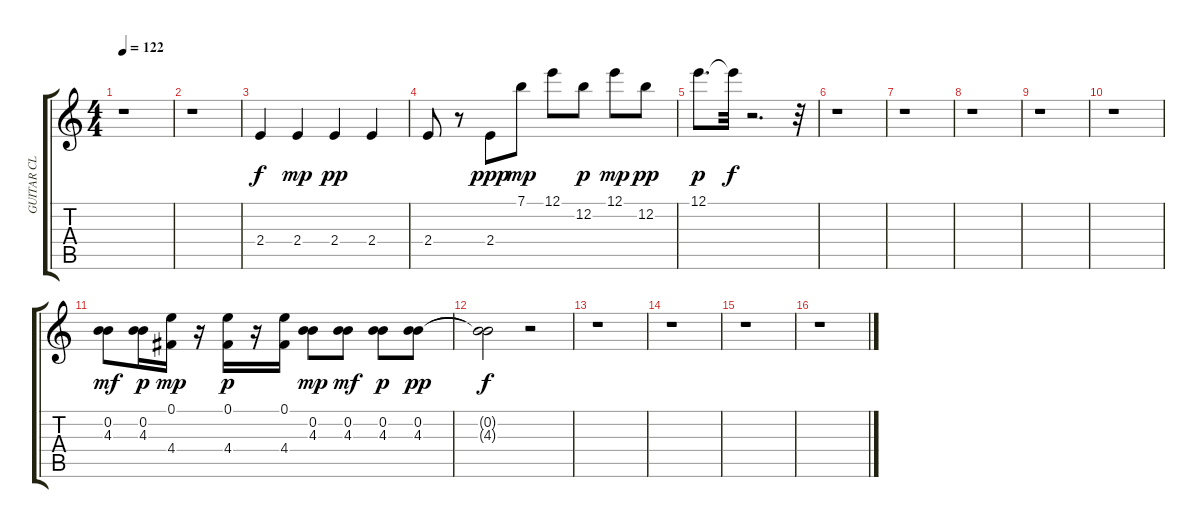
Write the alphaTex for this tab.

\track ("GUITAR CL" "GUITAR CL") {instrument slapbass2}
\staff {score tabs}
\tuning (E4 B3 G3 D3 A2 E2) {hide}
\ts (4 4)
\tempo 122
\clef g2
\ks c
r.1{dy f instrument slapbass2} |
r.1 |
2.4.4{balance 0} 2.4.4{dy mp balance 16} 2.4.4{dy pp balance 0} 2.4.4{balance 16} |
2.4.8{balance 0} r.8 2.4.8{dy ppp balance 16} 7.1.8{dy mp} 12.1.8 12.2.8{dy p balance 0} 12.1.8{dy mp} 12.2.8{dy pp balance 16} |
12.1.8{d dy p} 12.1{t}.32{dy f} r.2{d} r.32 |
r.1 |
r.1 |
r.1 |
r.1 |
r.1 |
(0.2 4.3).8{dy mf balance 2} (0.2 4.3).16{dy p balance 16} (0.1 4.4).16{dy mp} r.16 (0.1 4.4).16{dy p balance 0} r.16 (0.1 4.4).16 (0.2 4.3).8{dy mp balance 16} (0.2 4.3).8{dy mf balance 0} (0.2 4.3).8{dy p balance 16} (0.2 4.3).8{dy pp balance 2} |
(0.2{t} 4.3{t}).2{dy f} r.2 |
r.1 |
r.1 |
r.1 |
r.1
